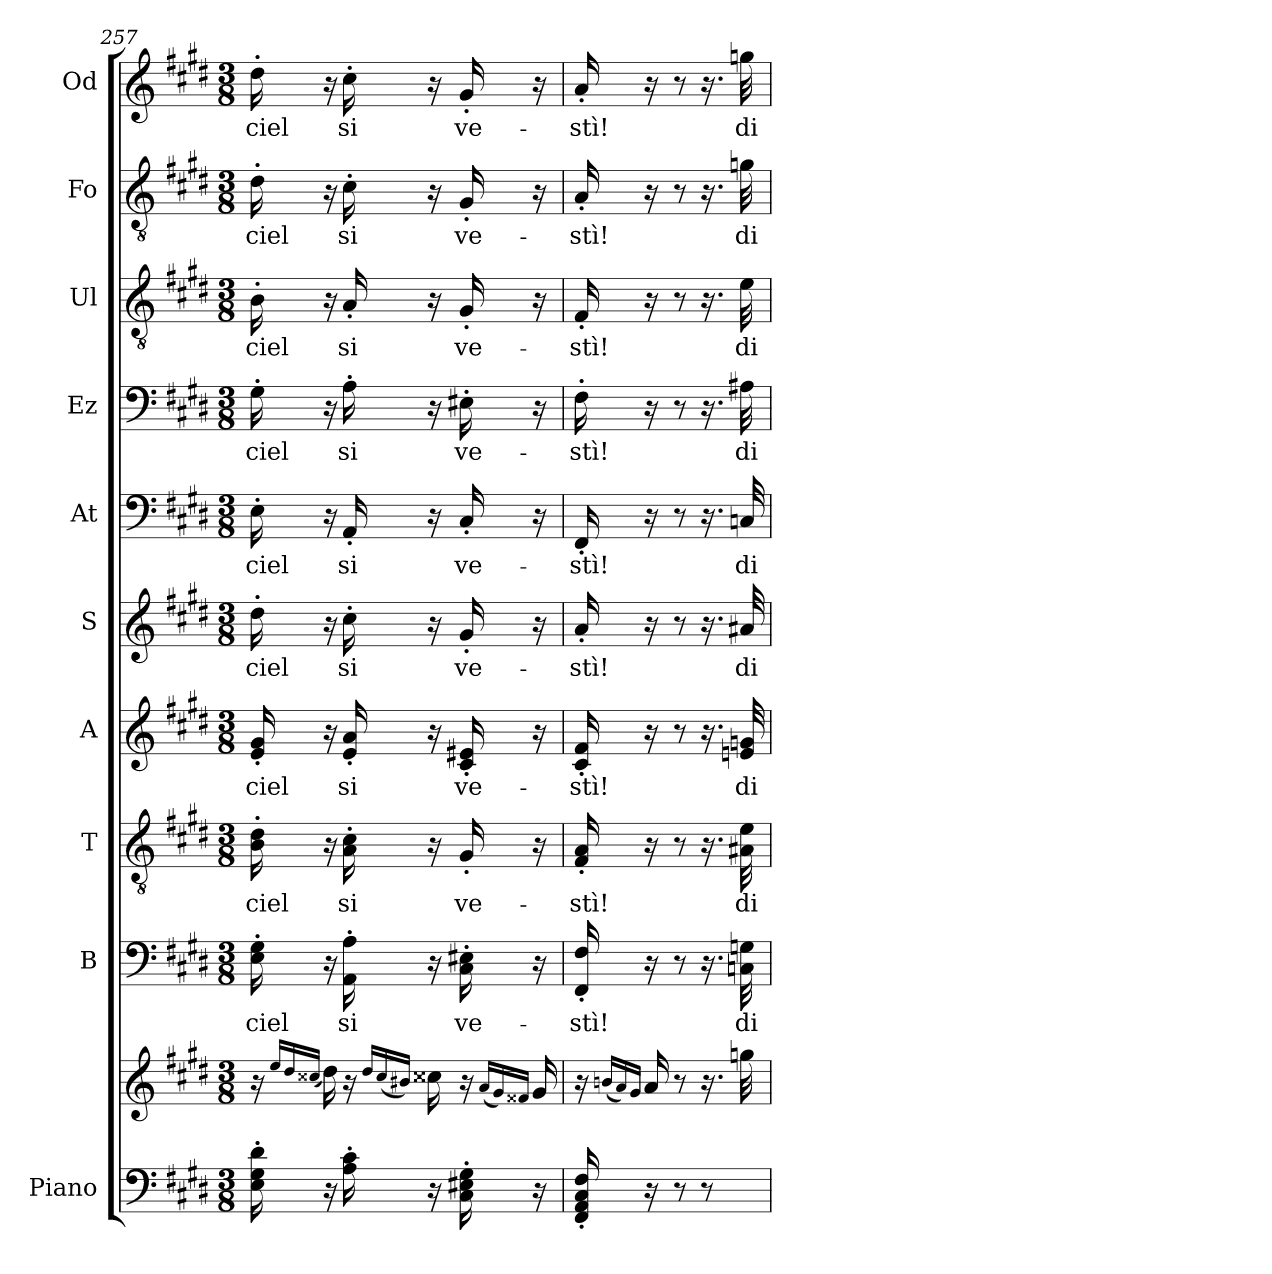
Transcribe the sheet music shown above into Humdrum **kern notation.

**kern	**kern	**kern	**text	**kern	**text	**kern	**text	**kern	**text	**kern	**text	**kern	**text	**kern	**text	**kern	**text	**kern	**text
*part10	*part10	*part9	*part9	*part8	*part8	*part7	*part7	*part6	*part6	*part5	*part5	*part4	*part4	*part3	*part3	*part2	*part2	*part1	*part1
*staff11	*staff10	*staff9	*staff9	*staff8	*staff8	*staff7	*staff7	*staff6	*staff6	*staff5	*staff5	*staff4	*staff4	*staff3	*staff3	*staff2	*staff2	*staff1	*staff1
*I"Piano	*	*I"B	*	*I"T	*	*I"A	*	*I"S	*	*I"At	*	*I"Ez	*	*I"Ul	*	*I"Fo	*	*I"Od	*
*I'Pno	*	*I'B	*	*I'T	*	*I'A	*	*I'S	*	*I'At	*	*I'Ez	*	*I'Ul	*	*I'Fo	*	*I'Od	*
*clefF4	*clefG2	*clefF4	*	*clefGv2	*	*clefG2	*	*clefG2	*	*clefF4	*	*clefF4	*	*clefGv2	*	*clefGv2	*	*clefG2	*
*k[f#c#g#d#]	*k[f#c#g#d#]	*k[f#c#g#d#]	*	*k[f#c#g#d#]	*	*k[f#c#g#d#]	*	*k[f#c#g#d#]	*	*k[f#c#g#d#]	*	*k[f#c#g#d#]	*	*k[f#c#g#d#]	*	*k[f#c#g#d#]	*	*k[f#c#g#d#]	*
*M3/8	*M3/8	*M3/8	*	*M3/8	*	*M3/8	*	*M3/8	*	*M3/8	*	*M3/8	*	*M3/8	*	*M3/8	*	*M3/8	*
=257	=257	=257	=257	=257	=257	=257	=257	=257	=257	=257	=257	=257	=257	=257	=257	=257	=257	=257	=257
!	!	!	!LO:LY:b	!	!LO:LY:b	!	!LO:LY:b	!	!LO:LY:b	!	!LO:LY:b	!	!LO:LY:b	!	!LO:LY:b	!	!LO:LY:b	!	!LO:LY:b
16E\' 16G#\' 16d#\'	16r	16E\' 16G#!\'	ciel	16B!\' 16d#\'	ciel	16e/' 16g#!/'	ciel	16dd#'\	ciel	16E'\	ciel	16G#'\	ciel	16B'\	ciel	16d#'\	ciel	16dd#'\	ciel
.	16qee/LL	.	.	.	.	.	.	.	.	.	.	.	.	.	.	.	.	.	.
.	16qdd#/	.	.	.	.	.	.	.	.	.	.	.	.	.	.	.	.	.	.
.	(<16qcc##X/JJ	.	.	.	.	.	.	.	.	.	.	.	.	.	.	.	.	.	.
16r	16dd#\)	16r	.	16r	.	16r	.	16r	.	16r	.	16r	.	16r	.	16r	.	16r	.
!	!	!	!LO:LY:b	!	!LO:LY:b	!	!LO:LY:b	!	!LO:LY:b	!	!LO:LY:b	!	!LO:LY:b	!	!LO:LY:b	!	!LO:LY:b	!	!LO:LY:b
16A\' 16c#\'	16r	16AA\' 16A!\'	si	16A!\' 16c#\'	si	16e/' 16a!/'	si	16cc#'\	si	16AA'/	si	16A'\	si	16A'/	si	16c#'\	si	16cc#'\	si
.	16qdd#/LL	.	.	.	.	.	.	.	.	.	.	.	.	.	.	.	.	.	.
.	(<16qcc##/	.	.	.	.	.	.	.	.	.	.	.	.	.	.	.	.	.	.
.	16qb#X/JJ)	.	.	.	.	.	.	.	.	.	.	.	.	.	.	.	.	.	.
16r	16cc##\	16r	.	16r	.	16r	.	16r	.	16r	.	16r	.	16r	.	16r	.	16r	.
!	!	!	!LO:LY:b	!	!LO:LY:b	!	!LO:LY:b	!	!LO:LY:b	!	!LO:LY:b	!	!LO:LY:b	!	!LO:LY:b	!	!LO:LY:b	!	!LO:LY:b
16C#\' 16E#X\' 16G#\'	16r	16C#\' 16E#X!\'	ve-	16G#'/	ve-	16c#/' 16e#X!/'	ve-	16g#'/	ve-	16C#'/	ve-	16E#X'\	ve-	16G#'/	ve-	16G#'/	ve-	16g#'/	ve-
.	(<16qa/LL	.	.	.	.	.	.	.	.	.	.	.	.	.	.	.	.	.	.
.	16qg#/)	.	.	.	.	.	.	.	.	.	.	.	.	.	.	.	.	.	.
.	16qf##X/JJ	.	.	.	.	.	.	.	.	.	.	.	.	.	.	.	.	.	.
16r	16g#/	16r	.	16r	.	16r	.	16r	.	16r	.	16r	.	16r	.	16r	.	16r	.
=258	=258	=258	=258	=258	=258	=258	=258	=258	=258	=258	=258	=258	=258	=258	=258	=258	=258	=258	=258
!	!	!	!LO:LY:b	!	!LO:LY:b	!	!LO:LY:b	!	!LO:LY:b	!	!LO:LY:b	!	!LO:LY:b	!	!LO:LY:b	!	!LO:LY:b	!	!LO:LY:b
16FF#/' 16AA/' 16C#/' 16F#/'	16r	16FF#/' 16F#!/'	-stì!	16F#!/' 16A/'	-stì!	16c#/' 16f#!/'	-stì!	16a'/	-stì!	16FF#'/	-stì!	16F#'\	-stì!	16F#'/	-stì!	16A'/	-stì!	16a'/	-stì!
.	(<16qbn/LL	.	.	.	.	.	.	.	.	.	.	.	.	.	.	.	.	.	.
.	16qa/)	.	.	.	.	.	.	.	.	.	.	.	.	.	.	.	.	.	.
.	16qg#/JJ	.	.	.	.	.	.	.	.	.	.	.	.	.	.	.	.	.	.
16r	16a/	16r	.	16r	.	16r	.	16r	.	16r	.	16r	.	16r	.	16r	.	16r	.
8r	8r	8r	.	8r	.	8r	.	8r	.	8r	.	8r	.	8r	.	8r	.	8r	.
8r	16.r	16.r	.	16.r	.	16.r	.	16.r	.	16.r	.	16.r	.	16.r	.	16.r	.	16.r	.
!	!	!	!LO:LY:b	!	!LO:LY:b	!	!LO:LY:b	!	!LO:LY:b	!	!LO:LY:b	!	!LO:LY:b	!	!LO:LY:b	!	!LO:LY:b	!	!LO:LY:b
.	32ggn\	32Cn\ 32Gn!\	di	32A#X!\ 32e\	di	32en/ 32gn!/	di	32a#X/	di	32Cn/	di	32A#X\	di	32e\	di	32gn\	di	32ggn\	di
=	=	=	=	=	=	=	=	=	=	=	=	=	=	=	=	=	=	=	=
*-	*-	*-	*-	*-	*-	*-	*-	*-	*-	*-	*-	*-	*-	*-	*-	*-	*-	*-	*-
